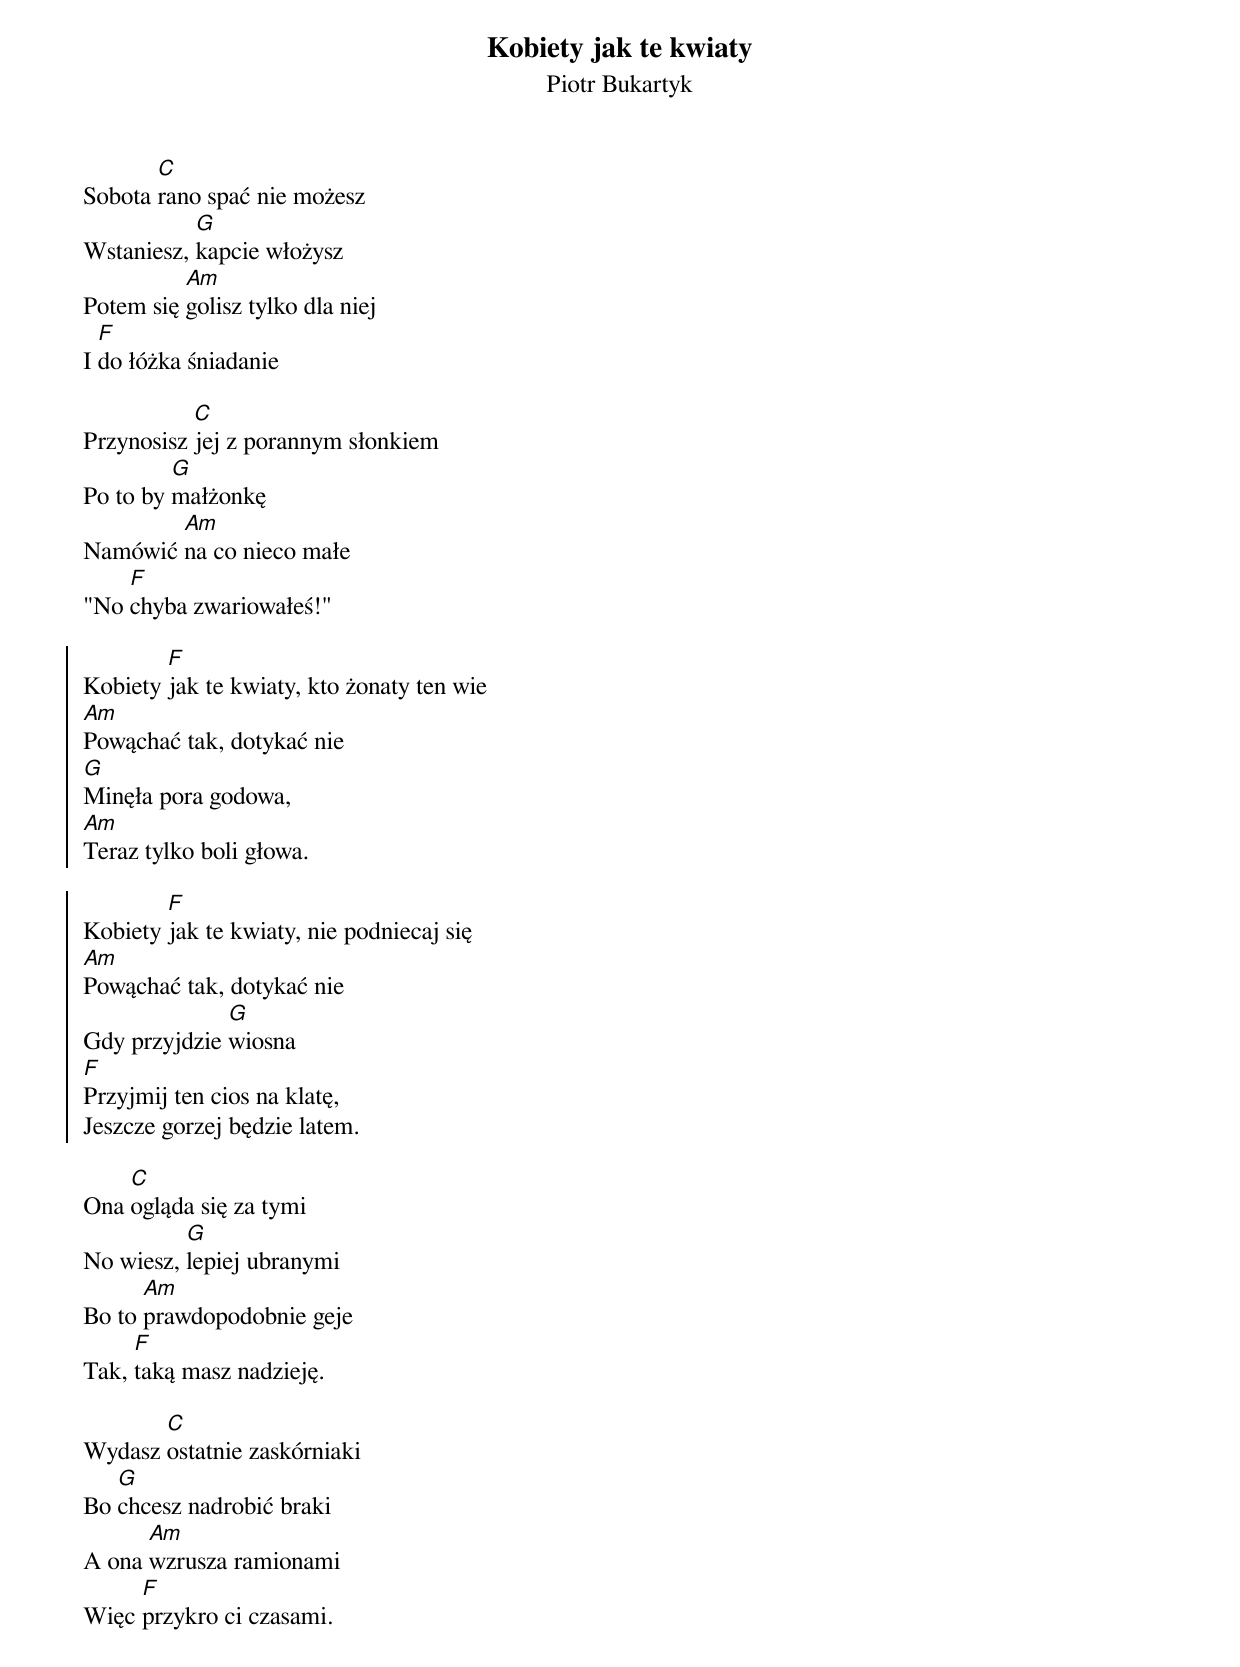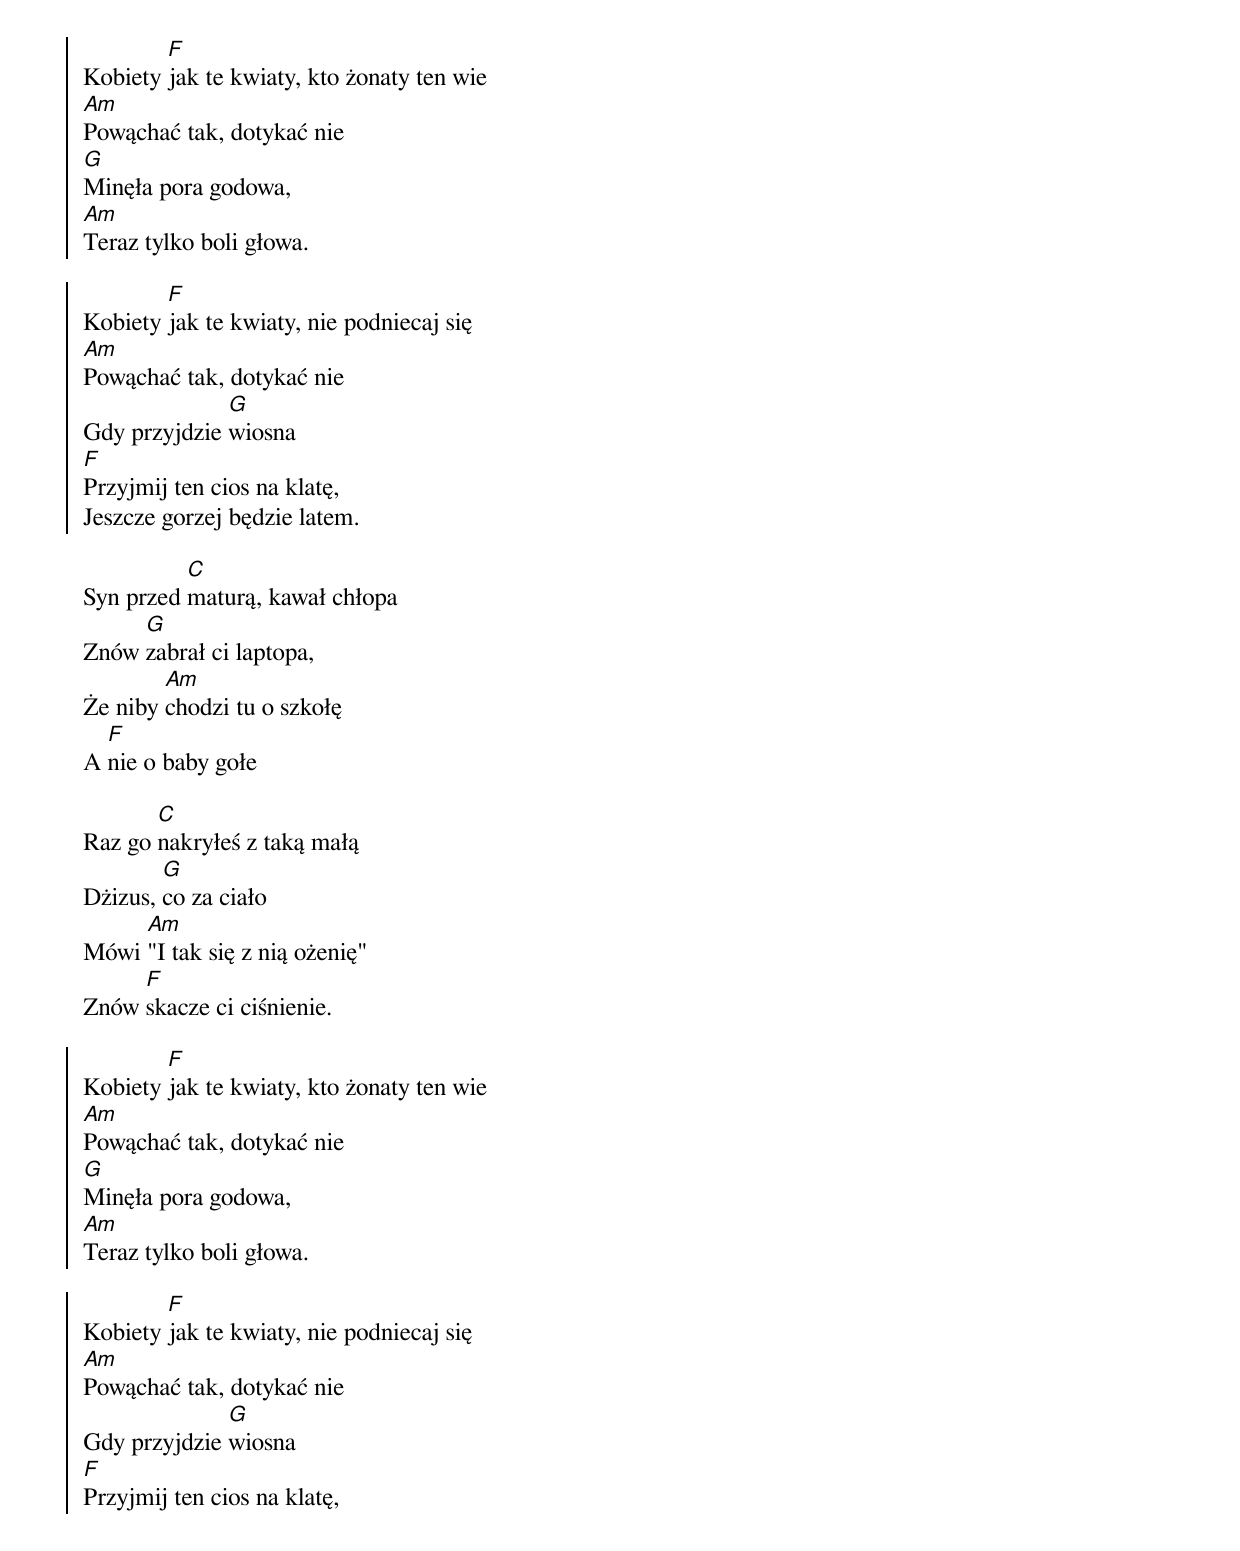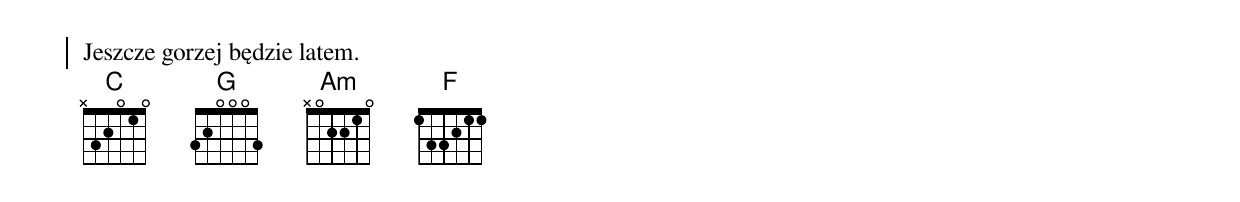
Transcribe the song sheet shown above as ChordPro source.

{t:Kobiety jak te kwiaty}
{st:Piotr Bukartyk}
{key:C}
Sobota [C]rano spać nie możesz
Wstaniesz, [G]kapcie włożysz
Potem się [Am]golisz tylko dla niej
I [F]do łóżka śniadanie

Przynosisz [C]jej z porannym słonkiem
Po to by [G]małżonkę
Namówić [Am]na co nieco małe
"No [F]chyba zwariowałeś!"

{soc}
Kobiety [F]jak te kwiaty, kto żonaty ten wie
[Am]Powąchać tak, dotykać nie
[G]Minęła pora godowa,
[Am]Teraz tylko boli głowa.

Kobiety [F]jak te kwiaty, nie podniecaj się
[Am]Powąchać tak, dotykać nie
Gdy przyjdzie [G]wiosna
[F]Przyjmij ten cios na klatę,
Jeszcze gorzej będzie latem.
{eoc}

Ona [C]ogląda się za tymi
No wiesz, [G]lepiej ubranymi
Bo to [Am]prawdopodobnie geje
Tak, [F]taką masz nadzieję.

Wydasz [C]ostatnie zaskórniaki
Bo [G]chcesz nadrobić braki
A ona [Am]wzrusza ramionami
Więc [F]przykro ci czasami.

{soc}
Kobiety [F]jak te kwiaty, kto żonaty ten wie
[Am]Powąchać tak, dotykać nie
[G]Minęła pora godowa,
[Am]Teraz tylko boli głowa.

Kobiety [F]jak te kwiaty, nie podniecaj się
[Am]Powąchać tak, dotykać nie
Gdy przyjdzie [G]wiosna
[F]Przyjmij ten cios na klatę,
Jeszcze gorzej będzie latem.
{eoc}

Syn przed [C]maturą, kawał chłopa
Znów [G]zabrał ci laptopa,
Że niby [Am]chodzi tu o szkołę
A [F]nie o baby gołe

Raz go [C]nakryłeś z taką małą
Dżizus, [G]co za ciało
Mówi [Am]"I tak się z nią ożenię"
Znów [F]skacze ci ciśnienie.

{soc}
Kobiety [F]jak te kwiaty, kto żonaty ten wie
[Am]Powąchać tak, dotykać nie
[G]Minęła pora godowa,
[Am]Teraz tylko boli głowa.

Kobiety [F]jak te kwiaty, nie podniecaj się
[Am]Powąchać tak, dotykać nie
Gdy przyjdzie [G]wiosna
[F]Przyjmij ten cios na klatę,
Jeszcze gorzej będzie latem.
{eoc}
